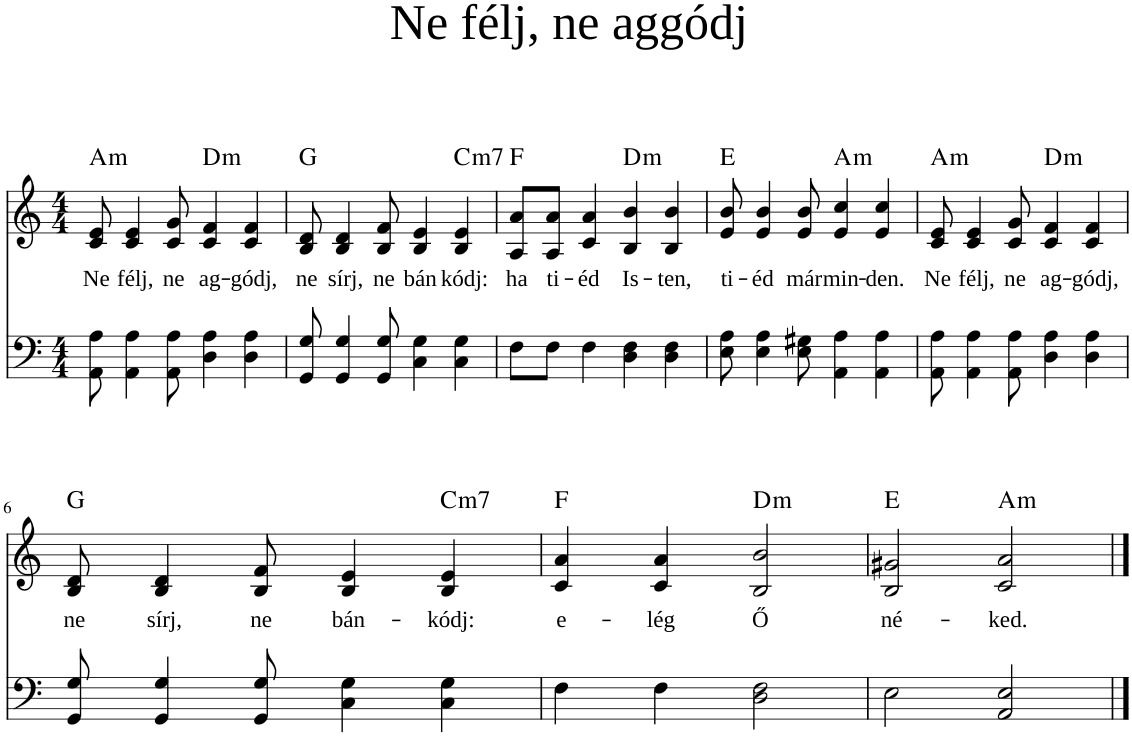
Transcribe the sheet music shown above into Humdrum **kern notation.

**kern	**kern	**text	**harte
*part2	*part1	*part1	*part1
*staff2	*staff1	*staff1	*
*I"Voice	*I"Voice	*	*
*clefF4	*clefG2	*	*
*k[]	*k[]	*	*
*M4/4	*M4/4	*	*
=1	=1	=1	=1
!	!	!LO:LY:b	!LO:H:kt=m
8AA\ 8A\	8c/ 8e/	Ne	A:min
!	!	!LO:LY:b	!
4AA\ 4A\	4c/ 4e/	félj,	.
!	!	!LO:LY:b	!
8AA\ 8A\	8c/ 8g/	ne	.
!	!	!LO:LY:b	!LO:H:kt=m
4D\ 4A\	4c/ 4f/	ag-	D:min
!	!	!LO:LY:b	!
4D\ 4A\	4c/ 4f/	-gódj,	.
=2	=2	=2	=2
!	!	!LO:LY:b	!
8GG/ 8G/	8B/ 8d/	ne	G:maj
!	!	!LO:LY:b	!
4GG/ 4G/	4B/ 4d/	sírj,	.
!	!	!LO:LY:b	!
8GG/ 8G/	8B/ 8f/	ne	.
!	!	!LO:LY:b	!
4C\ 4G\	4B/ 4e/	bán-	.
!	!	!LO:LY:b	!LO:H:kt=m7
4C\ 4G\	4B/ 4e/	-kódj:	C:min7
=3	=3	=3	=3
!	!	!LO:LY:b	!
8F\L	8A/ 8a/L	ha	F:maj
!	!	!LO:LY:b	!
8F\J	8A/ 8a/J	ti-	.
!	!	!LO:LY:b	!
4F\	4c/ 4a/	-éd	.
!	!	!LO:LY:b	!LO:H:kt=m
4D\ 4F\	4B/ 4b/	Is-	D:min
!	!	!LO:LY:b	!
4D\ 4F\	4B/ 4b/	-ten,	.
=4	=4	=4	=4
!	!	!LO:LY:b	!
8E\ 8A\	8e/ 8b/	ti-	E:maj
!	!	!LO:LY:b	!
4E\ 4A\	4e/ 4b/	-éd	.
!	!	!LO:LY:b	!
8E\ 8G#X\	8e/ 8b/	már	.
!	!	!LO:LY:b	!LO:H:kt=m
4AA\ 4A\	4e/ 4cc/	min-	A:min
!	!	!LO:LY:b	!
4AA\ 4A\	4e/ 4cc/	-den.	.
=5	=5	=5	=5
!	!	!LO:LY:b	!LO:H:kt=m
8AA\ 8A\	8c/ 8e/	Ne	A:min
!	!	!LO:LY:b	!
4AA\ 4A\	4c/ 4e/	félj,	.
!	!	!LO:LY:b	!
8AA\ 8A\	8c/ 8g/	ne	.
!	!	!LO:LY:b	!LO:H:kt=m
4D\ 4A\	4c/ 4f/	ag-	D:min
!	!	!LO:LY:b	!
4D\ 4A\	4c/ 4f/	-gódj,	.
!!LO:LB:g=z
=6	=6	=6	=6
!	!	!LO:LY:b	!
8GG/ 8G/	8B/ 8d/	ne	G:maj
!	!	!LO:LY:b	!
4GG/ 4G/	4B/ 4d/	sírj,	.
!	!	!LO:LY:b	!
8GG/ 8G/	8B/ 8f/	ne	.
!	!	!LO:LY:b	!
4C\ 4G\	4B/ 4e/	bán-	.
!	!	!LO:LY:b	!LO:H:kt=m7
4C\ 4G\	4B/ 4e/	-kódj:	C:min7
=7	=7	=7	=7
!	!	!LO:LY:b	!
4F\	4c/ 4a/	e-	F:maj
!	!	!LO:LY:b	!
4F\	4c/ 4a/	-lég	.
!	!	!LO:LY:b	!LO:H:kt=m
2D\ 2F\	2B/ 2b/	Ő	D:min
=8	=8	=8	=8
!	!	!LO:LY:b	!
2E\	2B/ 2g#X/	né-	E:maj
!	!	!LO:LY:b	!LO:H:kt=m
2AA/ 2E/	2c/ 2a/	-ked.	A:min
==	==	==	==
*-	*-	*-	*-
